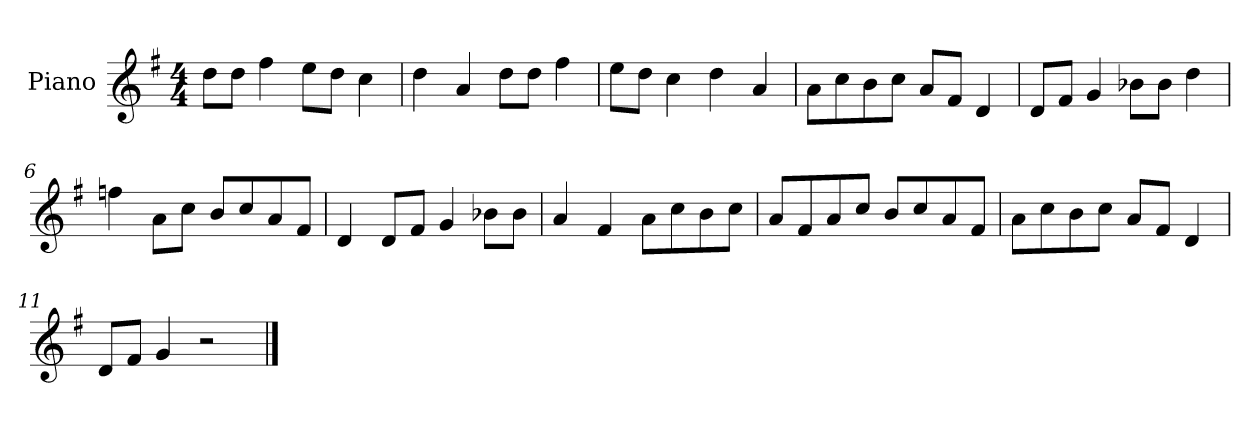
**kern
*part1
*staff1
*I"Piano
*I'P-no
*clefG2
*k[f#]
*M4/4
*MM90
=1
8dd\L
8dd\J
4ff#\
8ee\L
8dd\J
4cc\
=2
4dd\
4a/
8dd\L
8dd\J
4ff#\
=3
8ee\L
8dd\J
4cc\
4dd\
4a/
=4
8a\L
8cc\
8b\
8cc\J
8a/L
8f#/J
4d/
=5
8d/L
8f#/J
4g/
8b-X\L
8b-\J
4dd\
=6
4ffn\
8a\L
8cc\J
8b/L
8cc/
8a/
8f#/J
!!LO:LB:g=z
=7
4d/
8d/L
8f#/J
4g/
8b-X\L
8b-\J
=8
4a/
4f#/
8a\L
8cc\
8b\
8cc\J
=9
8a/L
8f#/
8a/
8cc/J
8b/L
8cc/
8a/
8f#/J
=10
8a\L
8cc\
8b\
8cc\J
8a/L
8f#/J
4d/
=11
8d/L
8f#/J
4g/
2r
==
*-
